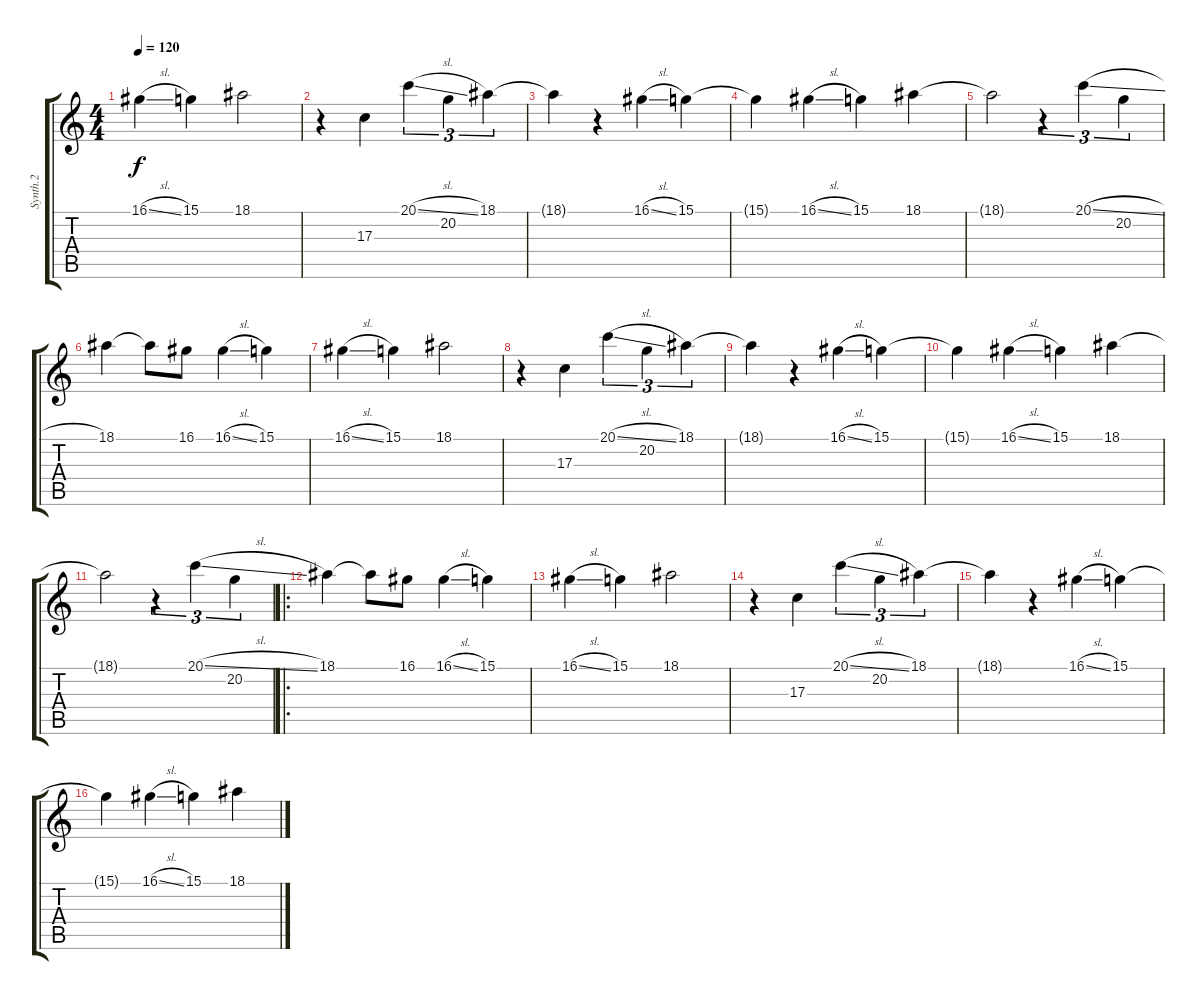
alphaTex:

\track ("Synth.2" "Synth.2") {instrument stringensemble2}
\staff {score tabs}
\tuning (E4 B3 G3 D3 A2 E2) {hide}
\ts (4 4)
\tempo 120
\clef g2
\ks c
16.1{sl}.4{dy f} 15.1.4 18.1.2 |
r.4 17.3.4 20.1{sl}.4{tu (3 2)} 20.2.4{tu (3 2)} 18.1.4{tu (3 2)} |
18.1{t}.4 r.4 16.1{sl}.4 15.1.4 |
15.1{t}.4 16.1{sl}.4 15.1.4 18.1.4 |
18.1{t}.2 r.4{tu (3 2)} 20.1{sl}.4{tu (3 2)} 20.2.4{tu (3 2)} |
18.1.4 18.1{t}.8 16.1.8 16.1{sl}.4 15.1.4 |
16.1{sl}.4 15.1.4 18.1.2 |
r.4 17.3.4 20.1{sl}.4{tu (3 2)} 20.2.4{tu (3 2)} 18.1.4{tu (3 2)} |
18.1{t}.4 r.4 16.1{sl}.4 15.1.4 |
15.1{t}.4 16.1{sl}.4 15.1.4 18.1.4 |
18.1{t}.2 r.4{tu (3 2)} 20.1{sl}.4{tu (3 2)} 20.2.4{tu (3 2)} |
\ro
18.1.4 18.1{t}.8 16.1.8 16.1{sl}.4 15.1.4 |
16.1{sl}.4 15.1.4 18.1.2 |
r.4 17.3.4 20.1{sl}.4{tu (3 2)} 20.2.4{tu (3 2)} 18.1.4{tu (3 2)} |
18.1{t}.4 r.4 16.1{sl}.4 15.1.4 |
15.1{t}.4 16.1{sl}.4 15.1.4 18.1.4
